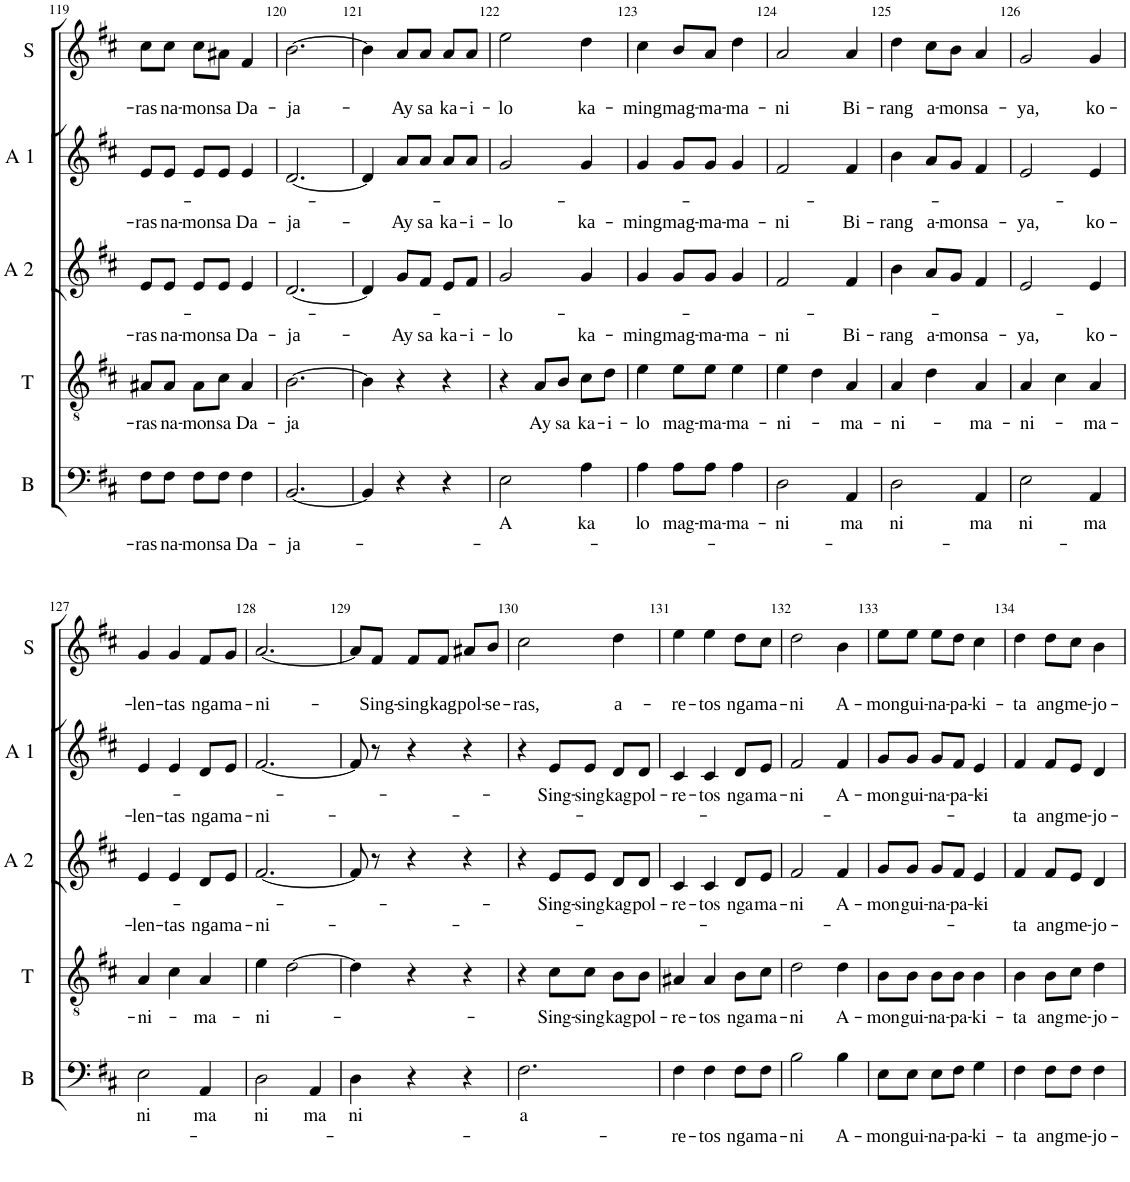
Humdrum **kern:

**kern	**text	**text	**kern	**text	**kern	**text	**text	**kern	**text	**text	**kern	**text	**text
*part5	*part5	*part5	*part4	*part4	*part3	*part3	*part3	*part2	*part2	*part2	*part1	*part1	*part1
*staff5	*staff5	*staff5	*staff4	*staff4	*staff3	*staff3	*staff3	*staff2	*staff2	*staff2	*staff1	*staff1	*staff1
*I"Basse	*	*	*I"Ténor	*	*I"Alto 2	*	*	*I"Alto 1	*	*	*I"Soprano	*	*
*I'B	*	*	*I'T	*	*I'A 2	*	*	*I'A 1	*	*	*I'S	*	*
!!LO:PB:g=z
*clefF4	*	*	*clefGv2	*	*clefG2	*	*	*clefG2	*	*	*clefG2	*	*
*	*	*	*	*	*Trd1c2	*	*	*	*	*	*	*	*
*k[f#c#]	*	*	*k[f#c#]	*	*k[f#c#]	*	*	*k[f#c#]	*	*	*k[f#c#]	*	*
*b:	*	*	*b:	*	*b:	*	*	*b:	*	*	*b:	*	*
*M3/4	*	*	*M3/4	*	*M3/4	*	*	*M3/4	*	*	*M3/4	*	*
=119	=119	=119	=119	=119	=119	=119	=119	=119	=119	=119	=119	=119	=119
!	!	!LO:LY:b	!	!LO:LY:b	!	!	!LO:LY:b	!	!	!LO:LY:b	!	!	!LO:LY:b
8F#\L	.	-ras	8A#X/L	-ras	8e/L	.	-ras	8e/L	.	-ras	8cc#\L	.	-ras
!	!	!LO:LY:b	!	!LO:LY:b	!	!	!LO:LY:b	!	!	!LO:LY:b	!	!	!LO:LY:b
8F#\J	.	na-	8A#/J	na-	8e/J	.	na-	8e/J	.	na-	8cc#\J	.	na-
!	!	!LO:LY:b	!	!LO:LY:b	!	!	!LO:LY:b	!	!	!LO:LY:b	!	!	!LO:LY:b
8F#\L	.	-mon	8A#\L	-mon	8e/L	.	-mon	8e/L	.	-mon	8cc#\L	.	-mon
!	!	!LO:LY:b	!	!LO:LY:b	!	!	!LO:LY:b	!	!	!LO:LY:b	!	!	!LO:LY:b
8F#\J	.	sa	8c#\J	sa	8e/J	.	sa	8e/J	.	sa	8a#X\J	.	sa
!	!	!LO:LY:b	!	!LO:LY:b	!	!	!LO:LY:b	!	!	!LO:LY:b	!	!	!LO:LY:b
4F#\	.	Da-	4A#/	Da-	4e/	.	Da-	4e/	.	Da-	4f#/	.	Da-
=120	=120	=120	=120	=120	=120	=120	=120	=120	=120	=120	=120	=120	=120
!	!	!LO:LY:b	!	!LO:LY:b	!	!	!LO:LY:b	!	!	!LO:LY:b	!	!	!LO:LY:b
[2.BB/	.	-ja-	[2.B\	-ja	[2.d/	.	-ja-	[2.d/	.	-ja-	[2.b\	.	-ja-
=121	=121	=121	=121	=121	=121	=121	=121	=121	=121	=121	=121	=121	=121
4BB/]	.	.	4B\]	.	4d/]	.	.	4d/]	.	.	4b\]	.	.
!	!	!	!	!	!	!	!LO:LY:b	!	!	!LO:LY:b	!	!	!LO:LY:b
4r	.	.	4r	.	8g/L	.	-Ay	8a/L	.	-Ay	8a/L	.	-Ay
!	!	!	!	!	!	!	!LO:LY:b	!	!	!LO:LY:b	!	!	!LO:LY:b
.	.	.	.	.	8f#/J	.	sa	8a/J	.	sa	8a/J	.	sa
!	!	!	!	!	!	!	!LO:LY:b	!	!	!LO:LY:b	!	!	!LO:LY:b
4r	.	.	4r	.	8e/L	.	ka-	8a/L	.	ka-	8a/L	.	ka-
!	!	!	!	!	!	!	!LO:LY:b	!	!	!LO:LY:b	!	!	!LO:LY:b
.	.	.	.	.	8f#/J	.	-i-	8a/J	.	-i-	8a/J	.	-i-
=122	=122	=122	=122	=122	=122	=122	=122	=122	=122	=122	=122	=122	=122
!	!LO:LY:b	!	!	!	!	!	!LO:LY:b	!	!	!LO:LY:b	!	!	!LO:LY:b
2E\	A	.	4r	.	2g/	.	-lo	2g/	.	-lo	2ee\	.	-lo
!	!	!	!	!LO:LY:b	!	!	!	!	!	!	!	!	!
.	.	.	8A/L	-Ay	.	.	.	.	.	.	.	.	.
!	!	!	!	!LO:LY:b	!	!	!	!	!	!	!	!	!
.	.	.	8B/J	sa	.	.	.	.	.	.	.	.	.
!	!LO:LY:b	!	!	!LO:LY:b	!	!	!LO:LY:b	!	!	!LO:LY:b	!	!	!LO:LY:b
4A\	ka	.	8c#\L	ka-	4g/	.	ka-	4g/	.	ka-	4dd\	.	ka-
!	!	!	!	!LO:LY:b	!	!	!	!	!	!	!	!	!
.	.	.	8d\J	-i-	.	.	.	.	.	.	.	.	.
=123	=123	=123	=123	=123	=123	=123	=123	=123	=123	=123	=123	=123	=123
!	!LO:LY:b	!	!	!LO:LY:b	!	!	!LO:LY:b	!	!	!LO:LY:b	!	!	!LO:LY:b
4A\	lo	.	4e\	-lo	4g/	.	-ming	4g/	.	-ming	4cc#\	.	-ming
!	!LO:LY:b	!	!	!LO:LY:b	!	!	!LO:LY:b	!	!	!LO:LY:b	!	!	!LO:LY:b
8A\L	mag-	.	8e\L	mag-	8g/L	.	mag-	8g/L	.	mag-	8b/L	.	mag-
!	!LO:LY:b	!	!	!LO:LY:b	!	!	!LO:LY:b	!	!	!LO:LY:b	!	!	!LO:LY:b
8A\J	-ma-	.	8e\J	-ma-	8g/J	.	-ma-	8g/J	.	-ma-	8a/J	.	-ma-
!	!LO:LY:b	!	!	!LO:LY:b	!	!	!LO:LY:b	!	!	!LO:LY:b	!	!	!LO:LY:b
4A\	-ma-	.	4e\	-ma-	4g/	.	-ma-	4g/	.	-ma-	4dd\	.	-ma-
=124	=124	=124	=124	=124	=124	=124	=124	=124	=124	=124	=124	=124	=124
!	!LO:LY:b	!	!	!LO:LY:b	!	!	!LO:LY:b	!	!	!LO:LY:b	!	!	!LO:LY:b
2D\	ni	.	4e\	-ni-	2f#/	.	-ni	2f#/	.	-ni	2a/	.	-ni
.	.	.	4d\	.	.	.	.	.	.	.	.	.	.
!	!LO:LY:b	!	!	!LO:LY:b	!	!	!LO:LY:b	!	!	!LO:LY:b	!	!	!LO:LY:b
4AA/	ma	.	4A/	-ma-	4f#/	.	Bi-	4f#/	.	Bi-	4a/	.	Bi-
=125	=125	=125	=125	=125	=125	=125	=125	=125	=125	=125	=125	=125	=125
!	!LO:LY:b	!	!	!LO:LY:b	!	!	!LO:LY:b	!	!	!LO:LY:b	!	!	!LO:LY:b
2D\	ni	.	4A/	-ni-	4b\	.	-rang	4b\	.	-rang	4dd\	.	-rang
!	!	!	!	!	!	!	!LO:LY:b	!	!	!LO:LY:b	!	!	!LO:LY:b
.	.	.	4d\	.	8a/L	.	a-	8a/L	.	a-	8cc#\L	.	a-
!	!	!	!	!	!	!	!LO:LY:b	!	!	!LO:LY:b	!	!	!LO:LY:b
.	.	.	.	.	8g/J	.	-mon	8g/J	.	-mon	8b\J	.	-mon
!	!LO:LY:b	!	!	!LO:LY:b	!	!	!LO:LY:b	!	!	!LO:LY:b	!	!	!LO:LY:b
4AA/	ma	.	4A/	-ma-	4f#/	.	sa-	4f#/	.	sa-	4a/	.	sa-
=126	=126	=126	=126	=126	=126	=126	=126	=126	=126	=126	=126	=126	=126
!	!LO:LY:b	!	!	!LO:LY:b	!	!	!LO:LY:b	!	!	!LO:LY:b	!	!	!LO:LY:b
2E\	ni	.	4A/	-ni-	2e/	.	-ya,	2e/	.	-ya,	2g/	.	-ya,
.	.	.	4c#\	.	.	.	.	.	.	.	.	.	.
!	!LO:LY:b	!	!	!LO:LY:b	!	!	!LO:LY:b	!	!	!LO:LY:b	!	!	!LO:LY:b
4AA/	ma	.	4A/	-ma-	4e/	.	ko-	4e/	.	ko-	4g/	.	ko-
!!LO:LB:g=z
=127	=127	=127	=127	=127	=127	=127	=127	=127	=127	=127	=127	=127	=127
!	!LO:LY:b	!	!	!LO:LY:b	!	!	!LO:LY:b	!	!	!LO:LY:b	!	!	!LO:LY:b
2E\	ni	.	4A/	-ni-	4e/	.	-len-	4e/	.	-len-	4g/	.	-len-
!	!	!	!	!	!	!	!LO:LY:b	!	!	!LO:LY:b	!	!	!LO:LY:b
.	.	.	4c#\	.	4e/	.	-tas	4e/	.	-tas	4g/	.	-tas
!	!LO:LY:b	!	!	!LO:LY:b	!	!	!LO:LY:b	!	!	!LO:LY:b	!	!	!LO:LY:b
4AA/	ma	.	4A/	-ma-	8d/L	.	nga	8d/L	.	nga	8f#/L	.	nga
!	!	!	!	!	!	!	!LO:LY:b	!	!	!LO:LY:b	!	!	!LO:LY:b
.	.	.	.	.	8e/J	.	ma-	8e/J	.	ma-	8g/J	.	ma-
=128	=128	=128	=128	=128	=128	=128	=128	=128	=128	=128	=128	=128	=128
!	!LO:LY:b	!	!	!LO:LY:b	!	!	!LO:LY:b	!	!	!LO:LY:b	!	!	!LO:LY:b
2D\	ni	.	4e\	-ni-	[2.f#/	.	-ni-	[2.f#/	.	-ni-	[2.a/	.	-ni-
.	.	.	[2d\	.	.	.	.	.	.	.	.	.	.
!	!LO:LY:b	!	!	!	!	!	!	!	!	!	!	!	!
4AA/	ma	.	.	.	.	.	.	.	.	.	.	.	.
=129	=129	=129	=129	=129	=129	=129	=129	=129	=129	=129	=129	=129	=129
!	!LO:LY:b	!	!	!	!	!	!	!	!	!	!	!	!
4D\	ni	.	4d\]	.	8f#/]	.	.	8f#/]	.	.	8a/L]	.	.
!	!	!	!	!	!	!	!	!	!	!	!	!	!LO:LY:b
.	.	.	.	.	8r	.	.	8r	.	.	8f#/J	.	-Sing-
!	!	!	!	!	!	!	!	!	!	!	!	!	!LO:LY:b
4r	.	.	4r	.	4r	.	.	4r	.	.	8f#/L	.	-sing
!	!	!	!	!	!	!	!	!	!	!	!	!	!LO:LY:b
.	.	.	.	.	.	.	.	.	.	.	8f#/J	.	kag
!	!	!	!	!	!	!	!	!	!	!	!	!	!LO:LY:b
4r	.	.	4r	.	4r	.	.	4r	.	.	8a#X/L	.	pol-
!	!	!	!	!	!	!	!	!	!	!	!	!	!LO:LY:b
.	.	.	.	.	.	.	.	.	.	.	8b/J	.	-se-
=130	=130	=130	=130	=130	=130	=130	=130	=130	=130	=130	=130	=130	=130
!	!LO:LY:b	!	!	!	!	!	!	!	!	!	!	!	!LO:LY:b
2.F#\	a	.	4r	.	4r	.	.	4r	.	.	2cc#\	.	-ras,
!	!	!	!	!LO:LY:b	!	!LO:LY:b	!	!	!LO:LY:b	!	!	!	!
.	.	.	8c#\L	-Sing-	8e/L	-Sing-	.	8e/L	-Sing-	.	.	.	.
!	!	!	!	!LO:LY:b	!	!LO:LY:b	!	!	!LO:LY:b	!	!	!	!
.	.	.	8c#\J	-sing	8e/J	-sing	.	8e/J	-sing	.	.	.	.
!	!	!	!	!LO:LY:b	!	!LO:LY:b	!	!	!LO:LY:b	!	!	!	!LO:LY:b
.	.	.	8B\L	kag	8d/L	kag	.	8d/L	kag	.	4dd\	.	a-
!	!	!	!	!LO:LY:b	!	!LO:LY:b	!	!	!LO:LY:b	!	!	!	!
.	.	.	8B\J	pol-	8d/J	pol-	.	8d/J	pol-	.	.	.	.
=131	=131	=131	=131	=131	=131	=131	=131	=131	=131	=131	=131	=131	=131
!	!	!LO:LY:b	!	!LO:LY:b	!	!LO:LY:b	!	!	!LO:LY:b	!	!	!	!LO:LY:b
4F#\	.	-re-	4A#X/	-re-	4c#/	-re-	.	4c#/	-re-	.	4ee\	.	-re-
!	!	!LO:LY:b	!	!LO:LY:b	!	!LO:LY:b	!	!	!LO:LY:b	!	!	!	!LO:LY:b
4F#\	.	-tos	4A#/	-tos	4c#/	-tos	.	4c#/	-tos	.	4ee\	.	-tos
!	!	!LO:LY:b	!	!LO:LY:b	!	!LO:LY:b	!	!	!LO:LY:b	!	!	!	!LO:LY:b
8F#\L	.	nga	8B\L	nga	8d/L	nga	.	8d/L	nga	.	8dd\L	.	nga
!	!	!LO:LY:b	!	!LO:LY:b	!	!LO:LY:b	!	!	!LO:LY:b	!	!	!	!LO:LY:b
8F#\J	.	ma-	8c#\J	ma-	8e/J	ma-	.	8e/J	ma-	.	8cc#\J	.	ma-
=132	=132	=132	=132	=132	=132	=132	=132	=132	=132	=132	=132	=132	=132
!	!	!LO:LY:b	!	!LO:LY:b	!	!LO:LY:b	!	!	!LO:LY:b	!	!	!	!LO:LY:b
2B\	.	-ni	2d\	-ni	2f#/	-ni	.	2f#/	-ni	.	2dd\	.	-ni
!	!	!LO:LY:b	!	!LO:LY:b	!	!LO:LY:b	!	!	!LO:LY:b	!	!	!	!LO:LY:b
4B\	.	A-	4d\	A-	4f#/	A-	.	4f#/	A-	.	4b\	.	A-
=133	=133	=133	=133	=133	=133	=133	=133	=133	=133	=133	=133	=133	=133
!	!	!LO:LY:b	!	!LO:LY:b	!	!LO:LY:b	!	!	!LO:LY:b	!	!	!	!LO:LY:b
8E\L	.	-mon	8B\L	-mon	8g/L	-mon	.	8g/L	-mon	.	8ee\L	.	-mon
!	!	!LO:LY:b	!	!LO:LY:b	!	!LO:LY:b	!	!	!LO:LY:b	!	!	!	!LO:LY:b
8E\J	.	gui-	8B\J	gui-	8g/J	gui-	.	8g/J	gui-	.	8ee\J	.	gui-
!	!	!LO:LY:b	!	!LO:LY:b	!	!LO:LY:b	!	!	!LO:LY:b	!	!	!	!LO:LY:b
8E\L	.	-na-	8B\L	-na-	8g/L	-na-	.	8g/L	-na-	.	8ee\L	.	-na-
!	!	!LO:LY:b	!	!LO:LY:b	!	!LO:LY:b	!	!	!LO:LY:b	!	!	!	!LO:LY:b
8F#\J	.	-pa-	8B\J	-pa-	8f#/J	-pa-	.	8f#/J	-pa-	.	8dd\J	.	-pa-
!	!	!LO:LY:b	!	!LO:LY:b	!	!LO:LY:b	!	!	!LO:LY:b	!	!	!	!LO:LY:b
4G\	.	-ki-	4B\	-ki-	4e/	-ki-	.	4e/	-ki-	.	4cc#\	.	-ki-
=134	=134	=134	=134	=134	=134	=134	=134	=134	=134	=134	=134	=134	=134
!	!	!LO:LY:b	!	!LO:LY:b	!	!	!LO:LY:b	!	!	!LO:LY:b	!	!	!LO:LY:b
4F#\	.	-ta	4B\	-ta	4f#/	.	-ta	4f#/	.	-ta	4dd\	.	-ta
!	!	!LO:LY:b	!	!LO:LY:b	!	!	!LO:LY:b	!	!	!LO:LY:b	!	!	!LO:LY:b
8F#\L	.	ang	8B\L	ang	8f#/L	.	ang	8f#/L	.	ang	8dd\L	.	ang
!	!	!LO:LY:b	!	!LO:LY:b	!	!	!LO:LY:b	!	!	!LO:LY:b	!	!	!LO:LY:b
8F#\J	.	me-	8c#\J	me-	8e/J	.	me-	8e/J	.	me-	8cc#\J	.	me-
!	!	!LO:LY:b	!	!LO:LY:b	!	!	!LO:LY:b	!	!	!LO:LY:b	!	!	!LO:LY:b
4F#\	.	-jo-	4d\	-jo-	4d/	.	-jo-	4d/	.	-jo-	4b\	.	-jo-
=	=	=	=	=	=	=	=	=	=	=	=	=	=
*-	*-	*-	*-	*-	*-	*-	*-	*-	*-	*-	*-	*-	*-
